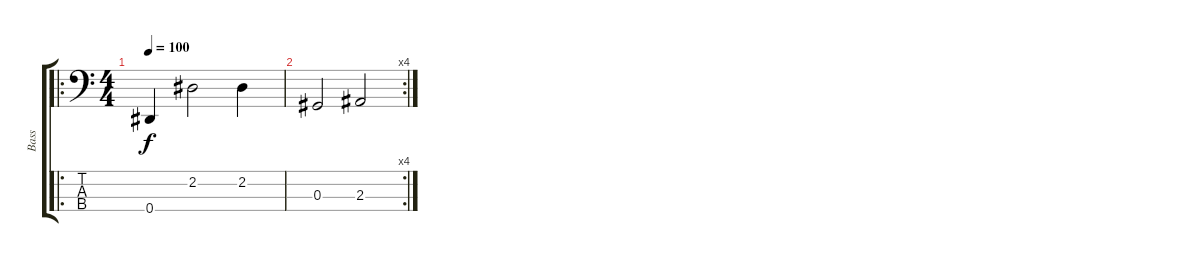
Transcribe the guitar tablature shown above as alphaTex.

\track ("Bass" "Bass") {instrument electricbasspick}
\staff {score tabs}
\tuning (Gb2 Db2 Ab1 Eb1) {hide}
\ro
\ts (4 4)
\tempo 100
\clef f4
\ks c
0.4.4{dy f} 2.2.2 2.2.4 |
\rc 4
0.3.2 2.3.2
